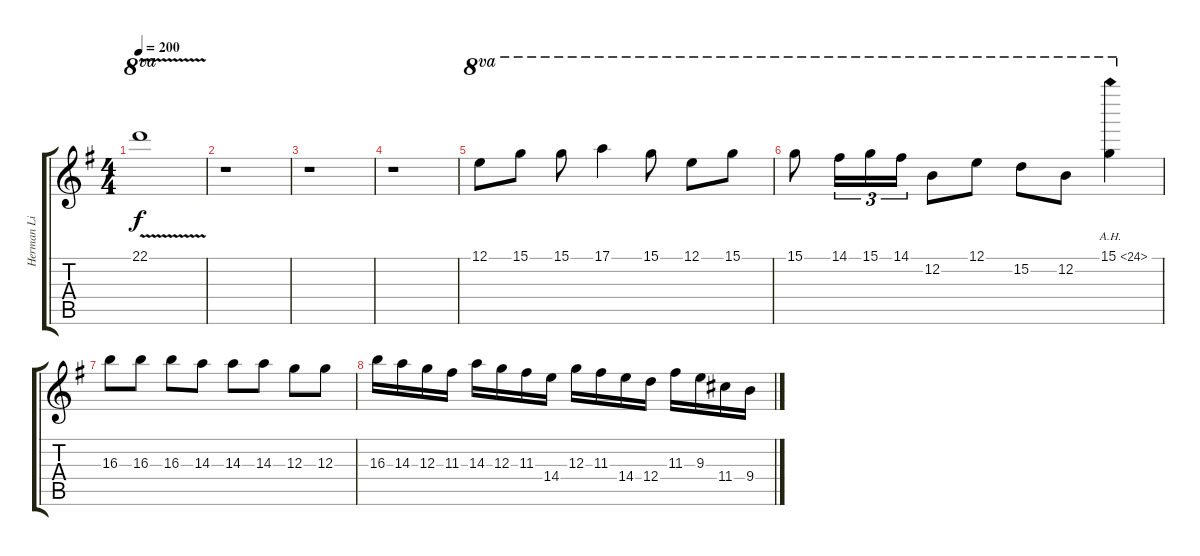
\track ("Herman Li" "Herman Li") {instrument distortionguitar}
\staff {score tabs}
\tuning (E4 B3 G3 D3 A2 E2) {hide}
\ts (4 4)
\tempo 200
\clef g2
\ks g
22.1{v}.1{ot 8va dy f} |
r.1 |
r.1 |
r.1 |
12.1.8{ot 8va} 15.1.8{ot 8va} 15.1.8{ot 8va} 17.1.4{ot 8va} 15.1.8{ot 8va} 12.1.8{ot 8va} 15.1.8{ot 8va} |
15.1.8{ot 8va} 14.1.16{tu (3 2) ot 8va} 15.1.16{tu (3 2) ot 8va} 14.1.16{tu (3 2) ot 8va} 12.2.8{ot 8va} 12.1.8{ot 8va} 15.2.8{ot 8va} 12.2.8{ot 8va} 15.1{ah 9}.4{ot 8va} |
16.3.8 16.3.8 16.3.8 14.3.8 14.3.8 14.3.8 12.3.8 12.3.8 |
16.3.16 14.3.16 12.3.16 11.3.16 14.3.16 12.3.16 11.3.16 14.4.16 12.3.16 11.3.16 14.4.16 12.4.16 11.3.16 9.3.16 11.4.16 9.4.16
